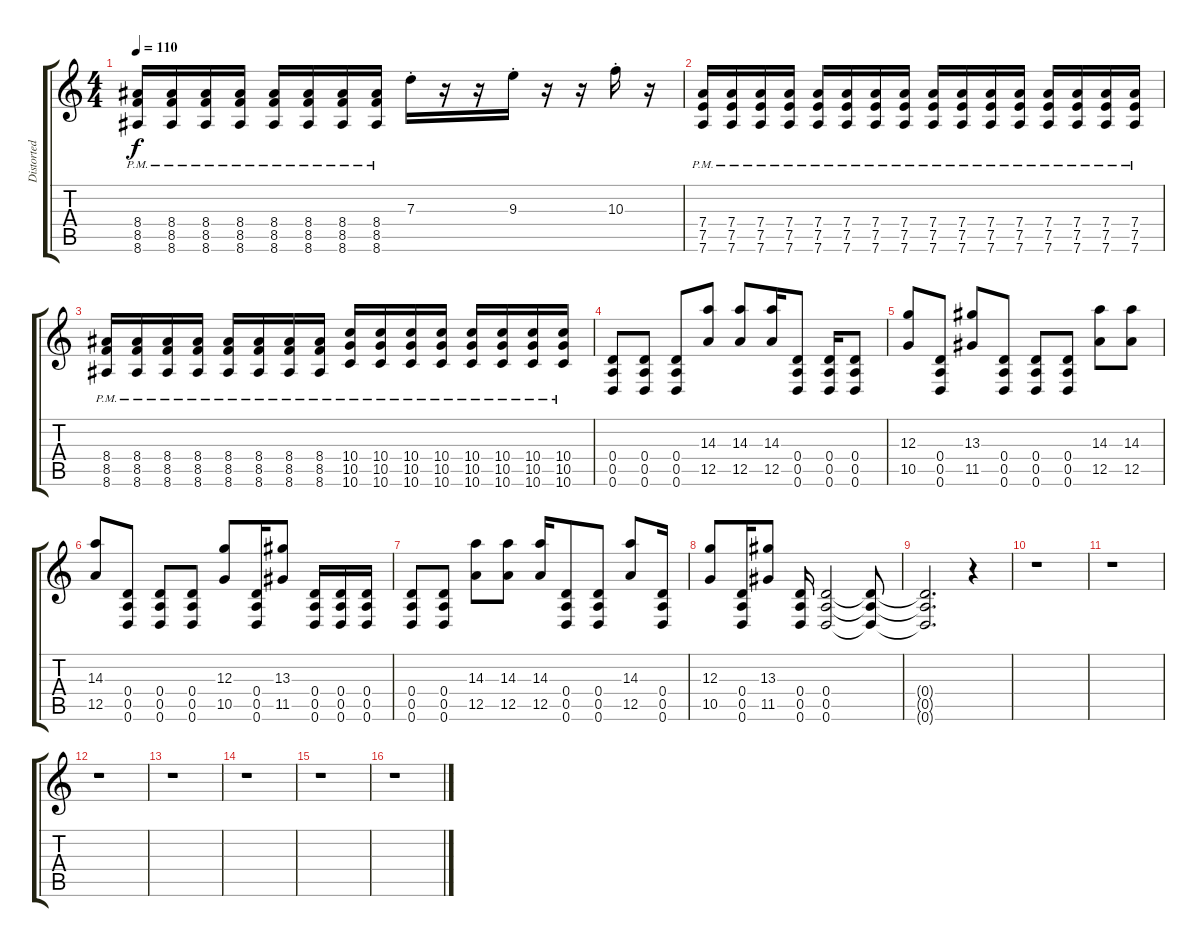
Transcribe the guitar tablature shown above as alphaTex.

\track ("Distorted Guitar 1" "Distorted ") {instrument overdrivenguitar}
\staff {score tabs}
\tuning (E4 B3 G3 D3 A2 D2) {hide}
\ts (4 4)
\tempo 110
\clef g2
\ks c
(8.4{pm} 8.5{pm} 8.6{pm}).16{dy f} (8.4{pm} 8.5{pm} 8.6{pm}).16 (8.4{pm} 8.5{pm} 8.6{pm}).16 (8.4{pm} 8.5{pm} 8.6{pm}).16 (8.4{pm} 8.5{pm} 8.6{pm}).16 (8.4{pm} 8.5{pm} 8.6{pm}).16 (8.4{pm} 8.5{pm} 8.6{pm}).16 (8.4{pm} 8.5{pm} 8.6{pm}).16 7.3{st}.16 r.16 r.16 9.3{st}.16 r.16 r.16 10.3{st}.16 r.16 |
(7.4{pm} 7.5{pm} 7.6{pm}).16 (7.4{pm} 7.5{pm} 7.6{pm}).16 (7.4{pm} 7.5{pm} 7.6{pm}).16 (7.4{pm} 7.5{pm} 7.6{pm}).16 (7.4{pm} 7.5{pm} 7.6{pm}).16 (7.4{pm} 7.5{pm} 7.6{pm}).16 (7.4{pm} 7.5{pm} 7.6{pm}).16 (7.4{pm} 7.5{pm} 7.6{pm}).16 (7.4{pm} 7.5{pm} 7.6{pm}).16 (7.4{pm} 7.5{pm} 7.6{pm}).16 (7.4{pm} 7.5{pm} 7.6{pm}).16 (7.4{pm} 7.5{pm} 7.6{pm}).16 (7.4{pm} 7.5{pm} 7.6{pm}).16 (7.4{pm} 7.5{pm} 7.6{pm}).16 (7.4{pm} 7.5{pm} 7.6{pm}).16 (7.4{pm} 7.5{pm} 7.6{pm}).16 |
(8.4{pm} 8.5{pm} 8.6{pm}).16 (8.4{pm} 8.5{pm} 8.6{pm}).16 (8.4{pm} 8.5{pm} 8.6{pm}).16 (8.4{pm} 8.5{pm} 8.6{pm}).16 (8.4{pm} 8.5{pm} 8.6{pm}).16 (8.4{pm} 8.5{pm} 8.6{pm}).16 (8.4{pm} 8.5{pm} 8.6{pm}).16 (8.4{pm} 8.5{pm} 8.6{pm}).16 (10.4{pm} 10.5{pm} 10.6{pm}).16 (10.4{pm} 10.5{pm} 10.6{pm}).16 (10.4{pm} 10.5{pm} 10.6{pm}).16 (10.4{pm} 10.5{pm} 10.6{pm}).16 (10.4{pm} 10.5{pm} 10.6{pm}).16 (10.4{pm} 10.5{pm} 10.6{pm}).16 (10.4{pm} 10.5{pm} 10.6{pm}).16 (10.4{pm} 10.5{pm} 10.6{pm}).16 |
(0.4 0.5 0.6).8 (0.4 0.5 0.6).8 (0.4 0.5 0.6).8 (14.3 12.5).8 (14.3 12.5).8 (14.3 12.5).16 (0.4 0.5 0.6).8 (0.4 0.5 0.6).16 (0.4 0.5 0.6).8 |
(12.3 10.5).8 (0.4 0.5 0.6).8 (13.3 11.5).8 (0.4 0.5 0.6).8 (0.4 0.5 0.6).8 (0.4 0.5 0.6).8 (14.3 12.5).8 (14.3 12.5).8 |
(14.3 12.5).8 (0.4 0.5 0.6).8 (0.4 0.5 0.6).8 (0.4 0.5 0.6).8 (12.3 10.5).8 (0.4 0.5 0.6).16 (13.3 11.5).8 (0.4 0.5 0.6).16 (0.4 0.5 0.6).16 (0.4 0.5 0.6).16 |
(0.4 0.5 0.6).8 (0.4 0.5 0.6).8 (14.3 12.5).8 (14.3 12.5).8 (14.3 12.5).16 (0.4 0.5 0.6).8 (0.4 0.5 0.6).8 (14.3 12.5).8 (0.4 0.5 0.6).16 |
(12.3 10.5).8 (0.4 0.5 0.6).16 (13.3 11.5).8 (0.4 0.5 0.6).16 (0.4 0.5 0.6).2 (0.4{t} 0.5{t} 0.6{t}).8 |
(0.4{t} 0.5{t} 0.6{t}).2{d} r.4 |
r.1 |
r.1 |
r.1 |
r.1 |
r.1 |
r.1 |
r.1
